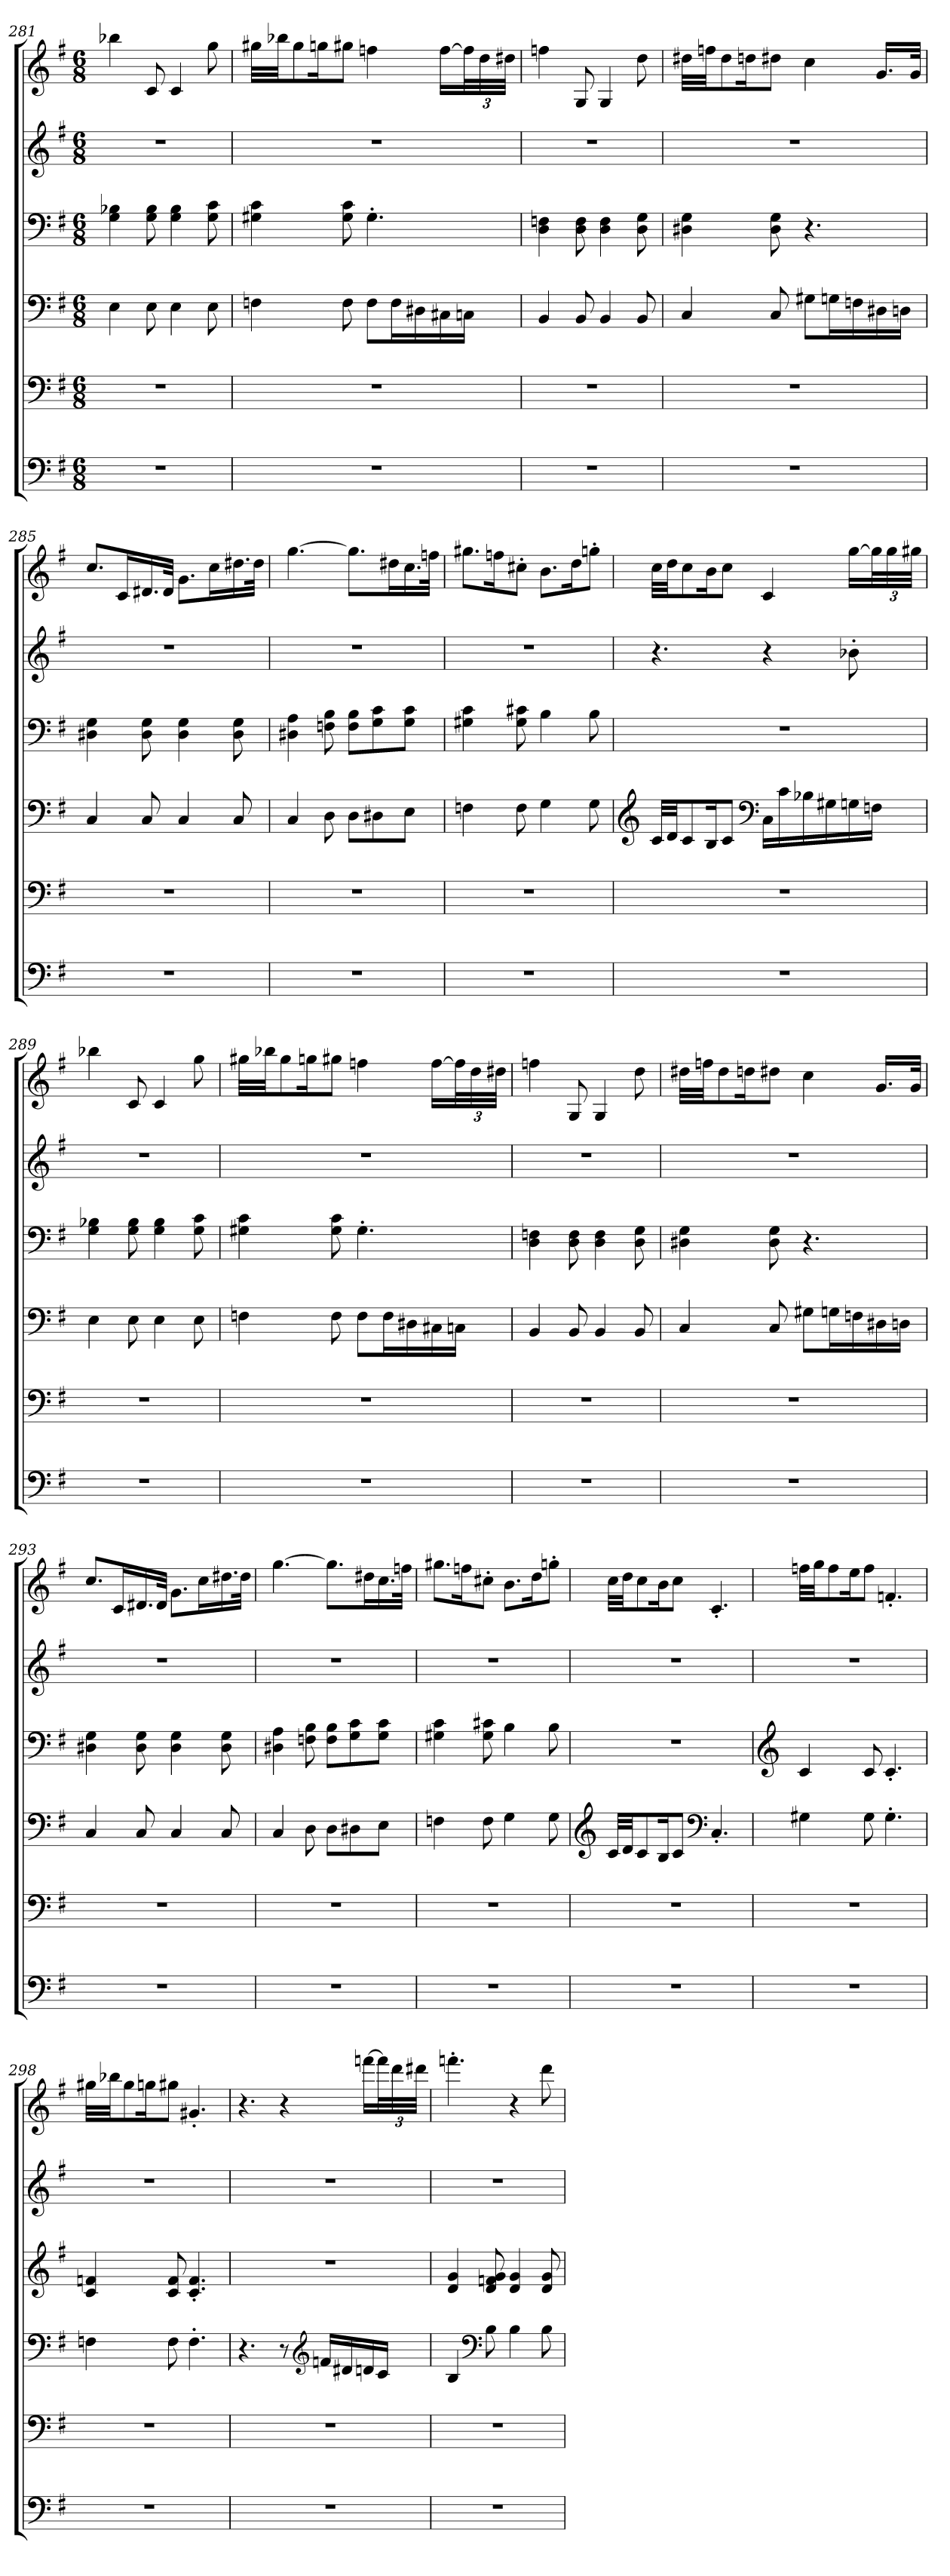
**kern	**kern	**kern	**kern	**kern	**kern
*part5	*part5	*part4	*part3	*part2	*part1
*staff6	*staff5	*staff4	*staff3	*staff2	*staff1
*clefF4	*clefF4	*clefF4	*clefF4	*clefG2	*clefG2
*k[f#]	*k[f#]	*k[f#]	*k[f#]	*k[f#]	*k[f#]
*M6/8	*M6/8	*M6/8	*M6/8	*M6/8	*M6/8
*MM109	*MM109	*MM109	*MM109	*MM109	*MM109
=281	=281	=281	=281	=281	=281
2.r	2.r	4E\	4G\ 4B-X\	2.r	4bb-X\
.	.	8E\	8G\ 8B-\	.	8c/
*	*	*	*	*	*MM109
.	.	4E\	4G\ 4B-\	.	4c/
.	.	8E\	8G\ 8c\	.	8gg\
!!LO:PB:g=z
=282	=282	=282	=282	=282	=282
*	*	*	*	*	*MM109
2.r	2.r	4Fn\	4G#X\ 4c\	2.r	32gg#X\LLL
.	.	.	.	.	32bb-X\JJ
.	.	.	.	.	8gg#\
.	.	.	.	.	16ggn\K
.	.	8F\	8G#\ 8c\	.	8gg#X\J
*	*	*	*	*	*MM109
.	.	8F\L	4.G#'\	.	4ffn\
.	.	16F\L	.	.	.
.	.	16D#X\	.	.	.
.	.	16C#X\	.	.	[16ff\LL
*	*	*	*	*	*Xbrackettup
*	*	*	*	*	*MM107
.	.	16Cn\JJ	.	.	48ff\L]
.	.	.	.	.	48dd\
.	.	.	.	.	48dd#X\JJJ
=283	=283	=283	=283	=283	=283
*	*	*	*	*	*MM109
2.r	2.r	4BB/	4D\ 4Fn\	2.r	4ffn\
.	.	8BB/	8D\ 8F\	.	8G/
*	*	*	*	*	*MM109
.	.	4BB/	4D\ 4F\	.	4G/
.	.	8BB/	8D\ 8G\	.	8dd\
=284	=284	=284	=284	=284	=284
*	*	*	*	*	*MM109
2.r	2.r	4C/	4D#X\ 4G\	2.r	32dd#X\LLL
.	.	.	.	.	32ffn\JJ
.	.	.	.	.	8dd#\
.	.	.	.	.	16ddn\K
.	.	8C/	8D#\ 8G\	.	8dd#X\J
.	.	8G#X\L	4.r	.	4cc\
.	.	16Gn\L	.	.	.
.	.	16Fn\	.	.	.
.	.	16D#X\	.	.	16.g/LL
.	.	16Dn\JJ	.	.	.
.	.	.	.	.	32g/JJk
!!LO:LB:g=z
=285	=285	=285	=285	=285	=285
*	*	*	*	*	*MM109
2.r	2.r	4C/	4D#X\ 4G\	2.r	8.cc/L
.	.	.	.	.	16c/L
.	.	8C/	8D#\ 8G\	.	16.d#X/
*	*	*	*	*	*MM107
.	.	.	.	.	32d#/JJk
*	*	*	*	*	*MM109
.	.	4C/	4D#\ 4G\	.	8.g\L
.	.	.	.	.	16cc\L
.	.	8C/	8D#\ 8G\	.	16.dd#X\
.	.	.	.	.	32dd#\JJk
=286	=286	=286	=286	=286	=286
*	*	*	*	*	*MM109
2.r	2.r	4C/	4D#X\ 4A\	2.r	[4.gg\
.	.	8D\	8Fn\ 8B\	.	.
*	*	*	*	*	*MM109
.	.	8D\L	8F\ 8B\L	.	8.gg\L]
.	.	8D#X\	8G\ 8c\	.	.
.	.	.	.	.	16dd#X\L
.	.	8E\J	8G\ 8c\J	.	16.cc\
.	.	.	.	.	32ffn\JJk
=287	=287	=287	=287	=287	=287
*	*	*	*	*	*MM109
2.r	2.r	4Fn\	4G#X\ 4c\	2.r	8.gg#X\L
.	.	.	.	.	16ffn\K
.	.	8F\	8G#\ 8c#X\	.	8cc#X'\J
*	*	*	*	*	*MM109
.	.	4G\	4B\	.	8.b\L
.	.	.	.	.	16dd\K
.	.	8G\	8B\	.	8ggn'\J
!!LO:PB:g=z
=288	=288	=288	=288	=288	=288
*	*	*clefG2	*	*	*
*	*	*	*	*	*MM109
2.r	2.r	32c/LLL	2.r	4.r	32cc\LLL
.	.	32d/JJ	.	.	32dd\JJ
.	.	8c/	.	.	8cc\
.	.	16B/K	.	.	16b\K
.	.	8c/J	.	.	8cc\J
*	*	*clefF4	*	*	*
.	.	16C\LL	.	4r	4c/
.	.	16c\	.	.	.
.	.	16B-X\	.	.	.
.	.	16G#X\	.	.	.
.	.	16Gn\	.	8b-X'\	[16gg\LL
*	*	*	*	*	*MM105
.	.	16Fn\JJ	.	.	48gg\L]
.	.	.	.	.	48gg\
.	.	.	.	.	48gg#X\JJJ
=289	=289	=289	=289	=289	=289
*	*	*	*	*	*MM109
2.r	2.r	4E\	4G\ 4B-X\	2.r	4bb-X\
.	.	8E\	8G\ 8B-\	.	8c/
*	*	*	*	*	*MM109
.	.	4E\	4G\ 4B-\	.	4c/
.	.	8E\	8G\ 8c\	.	8gg\
=290	=290	=290	=290	=290	=290
*	*	*	*	*	*MM109
2.r	2.r	4Fn\	4G#X\ 4c\	2.r	32gg#X\LLL
.	.	.	.	.	32bb-X\JJ
.	.	.	.	.	8gg#\
.	.	.	.	.	16ggn\K
.	.	8F\	8G#\ 8c\	.	8gg#X\J
*	*	*	*	*	*MM109
.	.	8F\L	4.G#'\	.	4ffn\
.	.	16F\L	.	.	.
.	.	16D#X\	.	.	.
.	.	16C#X\	.	.	[16ff\LL
*	*	*	*	*	*MM107
.	.	16Cn\JJ	.	.	48ff\L]
.	.	.	.	.	48dd\
.	.	.	.	.	48dd#X\JJJ
!!LO:LB:g=z
=291	=291	=291	=291	=291	=291
*	*	*	*	*	*MM109
2.r	2.r	4BB/	4D\ 4Fn\	2.r	4ffn\
.	.	8BB/	8D\ 8F\	.	8G/
*	*	*	*	*	*MM109
.	.	4BB/	4D\ 4F\	.	4G/
.	.	8BB/	8D\ 8G\	.	8dd\
=292	=292	=292	=292	=292	=292
*	*	*	*	*	*MM109
2.r	2.r	4C/	4D#X\ 4G\	2.r	32dd#X\LLL
.	.	.	.	.	32ffn\JJ
.	.	.	.	.	8dd#\
.	.	.	.	.	16ddn\K
.	.	8C/	8D#\ 8G\	.	8dd#X\J
.	.	8G#X\L	4.r	.	4cc\
.	.	16Gn\L	.	.	.
.	.	16Fn\	.	.	.
.	.	16D#X\	.	.	16.g/LL
.	.	16Dn\JJ	.	.	.
.	.	.	.	.	32g/JJk
=293	=293	=293	=293	=293	=293
*	*	*	*	*	*MM109
2.r	2.r	4C/	4D#X\ 4G\	2.r	8.cc/L
.	.	.	.	.	16c/L
.	.	8C/	8D#\ 8G\	.	16.d#X/
*	*	*	*	*	*MM107
.	.	.	.	.	32d#/JJk
*	*	*	*	*	*MM109
.	.	4C/	4D#\ 4G\	.	8.g\L
.	.	.	.	.	16cc\L
.	.	8C/	8D#\ 8G\	.	16.dd#X\
.	.	.	.	.	32dd#\JJk
!!LO:PB:g=z
=294	=294	=294	=294	=294	=294
*	*	*	*	*	*MM109
2.r	2.r	4C/	4D#X\ 4A\	2.r	[4.gg\
.	.	8D\	8Fn\ 8B\	.	.
*	*	*	*	*	*MM109
.	.	8D\L	8F\ 8B\L	.	8.gg\L]
.	.	8D#X\	8G\ 8c\	.	.
.	.	.	.	.	16dd#X\L
.	.	8E\J	8G\ 8c\J	.	16.cc\
.	.	.	.	.	32ffn\JJk
=295	=295	=295	=295	=295	=295
*	*	*	*	*	*MM109
2.r	2.r	4Fn\	4G#X\ 4c\	2.r	8.gg#X\L
.	.	.	.	.	16ffn\K
.	.	8F\	8G#\ 8c#X\	.	8cc#X'\J
*	*	*	*	*	*MM109
.	.	4G\	4B\	.	8.b\L
.	.	.	.	.	16dd\K
.	.	8G\	8B\	.	8ggn'\J
=296	=296	=296	=296	=296	=296
*	*	*clefG2	*	*	*
*	*	*	*	*	*MM109
2.r	2.r	32c/LLL	2.r	2.r	32cc\LLL
.	.	32d/JJ	.	.	32dd\JJ
.	.	8c/	.	.	8cc\
.	.	16B/K	.	.	16b\K
.	.	8c/J	.	.	8cc\J
*	*	*clefF4	*	*	*
*	*	*	*	*	*MM105
.	.	4.C'/	.	.	4.c'/
=297	=297	=297	=297	=297	=297
*	*	*	*clefG2	*	*
*	*	*	*	*	*MM109
2.r	2.r	4G#X\	4c/	2.r	32ffn\LLL
.	.	.	.	.	32gg\JJ
.	.	.	.	.	8ff\
.	.	.	.	.	16ee\K
.	.	8G#\	8c/	.	8ff\J
.	.	4.G#'\	4.c'/	.	4.fn'/
!!LO:LB:g=z
=298	=298	=298	=298	=298	=298
*	*	*	*	*	*MM109
2.r	2.r	4Fn\	4c/ 4fn/	2.r	32gg#X\LLL
.	.	.	.	.	32bb-X\JJ
.	.	.	.	.	8gg#\
.	.	.	.	.	16ggn\K
.	.	8F\	8c/ 8f/	.	8gg#X\J
.	.	4.F'\	4.c/' 4.f/'	.	4.g#X'/
=299	=299	=299	=299	=299	=299
*	*	*	*	*	*MM105
2.r	2.r	4.r	2.r	2.r	4.r
*	*	*	*	*	*MM109
.	.	8r	.	.	4r
*	*	*clefG2	*	*	*
.	.	16fn/LL	.	.	.
.	.	16d#X/	.	.	.
.	.	16dn/	.	.	[16fffn\LL
*	*	*	*	*	*MM107
.	.	16c/JJ	.	.	48fff\L]
.	.	.	.	.	48ddd\
.	.	.	.	.	48ddd#X\JJJ
=300	=300	=300	=300	=300	=300
*	*	*	*	*	*MM109
2.r	2.r	4B/	4d/ 4g/	2.r	4.fffn'\
*	*	*clefF4	*	*	*
.	.	8B\	8d/ 8fn/ 8g/	.	.
*	*	*	*	*	*MM109
.	.	4B\	4d/ 4g/	.	4r
.	.	8B\	8d/ 8g/	.	8ddd\
=	=	=	=	=	=
*-	*-	*-	*-	*-	*-
